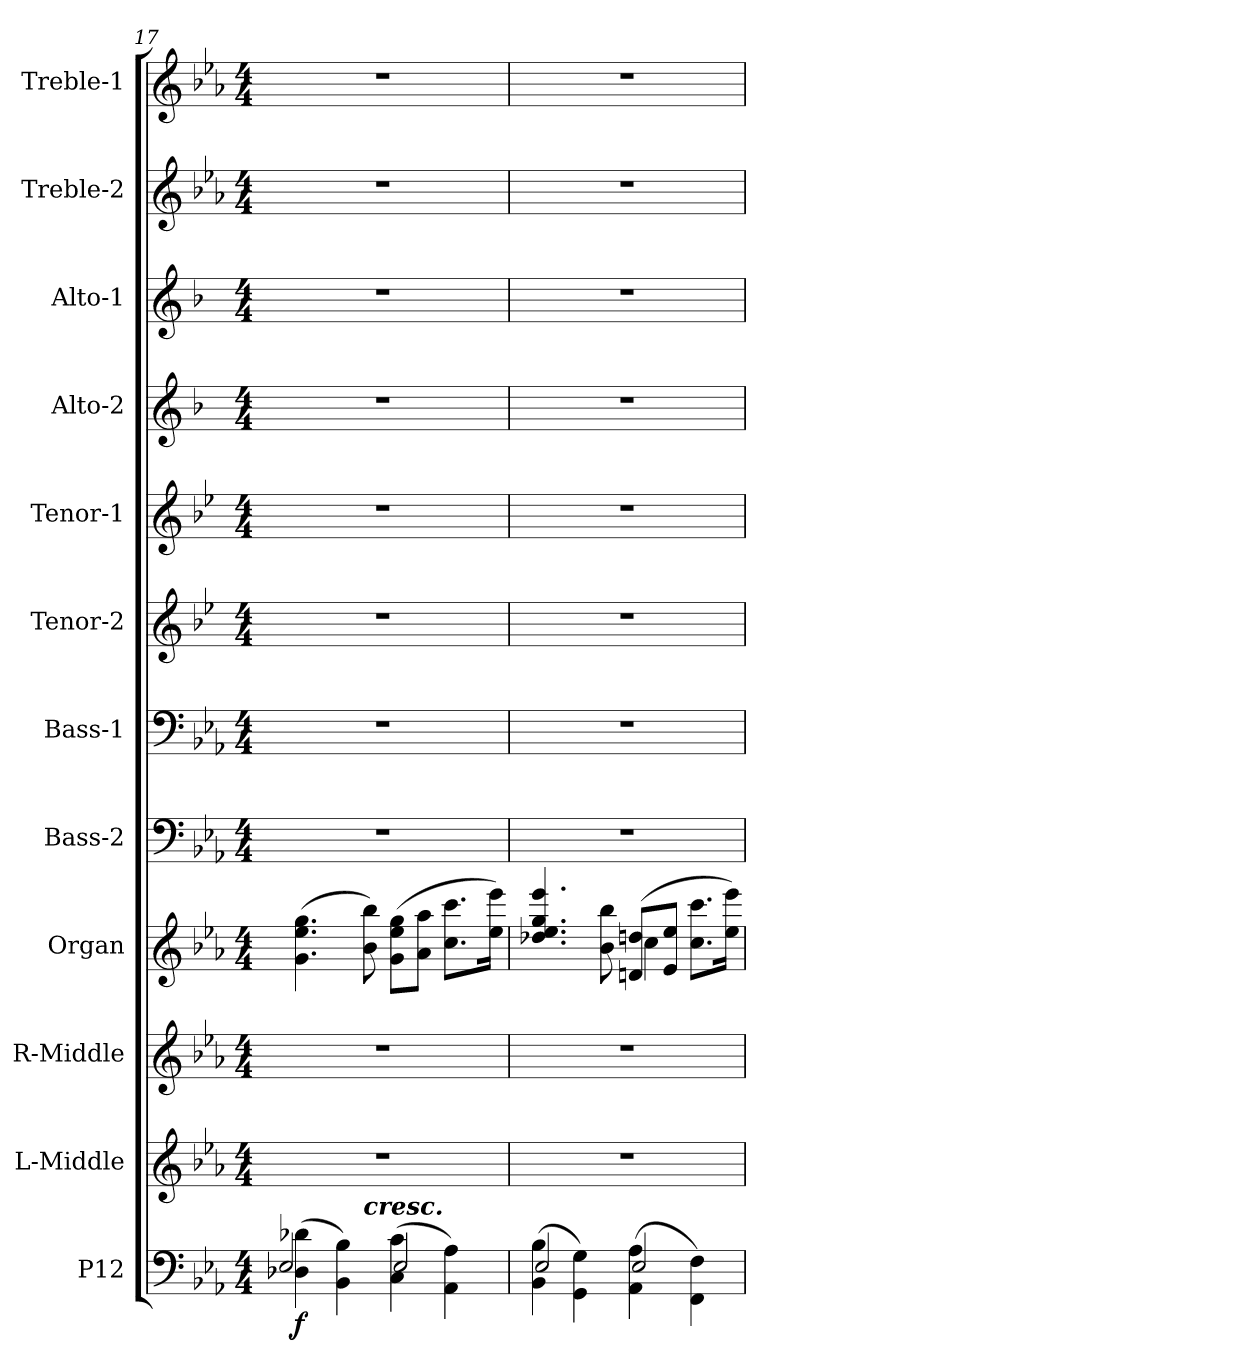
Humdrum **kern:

**kern	**dynam	**kern	**kern	**kern	**kern	**kern	**kern	**kern	**kern	**kern	**kern	**kern
*part12	*part12	*part11	*part10	*part9	*part8	*part7	*part6	*part5	*part4	*part3	*part2	*part1
*staff12	*staff12	*staff11	*staff10	*staff9	*staff8	*staff7	*staff6	*staff5	*staff4	*staff3	*staff2	*staff1
*I"P12	*	*I"L-Middle	*I"R-Middle	*I"Organ	*I"Bass-2	*I"Bass-1	*I"Tenor-2	*I"Tenor-1	*I"Alto-2	*I"Alto-1	*I"Treble-2	*I"Treble-1
*	*	*I'L-M	*	*	*I'B2:	*I'B:	*I'T2:	*I'T:	*I'A2:	*I'A:	*	*
*clefF4	*	*clefG2	*clefG2	*clefG2	*clefF4	*clefF4	*clefG2	*clefG2	*clefG2	*clefG2	*clefG2	*clefG2
*	*	*	*	*	*	*	*ITrd4c7	*ITrd4c7	*ITrd1c2	*ITrd1c2	*ITrd-7c-12	*ITrd-7c-12
*k[b-e-a-]	*	*k[b-e-a-]	*k[b-e-a-]	*k[b-e-a-]	*k[b-e-a-]	*k[b-e-a-]	*k[b-e-a-]	*k[b-e-a-]	*k[b-e-a-]	*k[b-e-a-]	*k[b-e-a-]	*k[b-e-a-]
*E-:	*	*E-:	*E-:	*E-:	*E-:	*E-:	*E-:	*E-:	*E-:	*E-:	*E-:	*E-:
*M4/4	*	*M4/4	*M4/4	*M4/4	*M4/4	*M4/4	*M4/4	*M4/4	*M4/4	*M4/4	*M4/4	*M4/4
=17	=17	=17	=17	=17	=17	=17	=17	=17	=17	=17	=17	=17
*^	*	*	*	*	*	*	*	*	*	*	*	*
*	*^	*	*	*	*	*	*	*	*	*	*	*	*
(4D-Xi\ 4d-Xi	2E-i/	4.ryy	f	1r	1r	(4.gi\ 4.ee-i 4.ggi	1r	1r	1r	1r	1r	1r	1r	1r
4BB-i\ 4B-i)	.	.	.	.	.	.	.	.	.	.	.	.	.	.
!	!	!LO:TX:a:Bi:t=cresc.	!	!	!	!	!	!	!	!	!	!	!	!
.	.	2ryy	.	.	.	8b-i\ 8bb-i)	.	.	.	.	.	.	.	.
(4Ci\ 4ci	2E-i/	.	.	.	.	(8gi\ 8ee-i 8ggiL	.	.	.	.	.	.	.	.
.	.	.	.	.	.	8a-i\ 8aa-iJ	.	.	.	.	.	.	.	.
4AA-i\ 4A-i)	.	.	.	.	.	8.cci\ 8.ccciL	.	.	.	.	.	.	.	.
.	.	8ryy	.	.	.	.	.	.	.	.	.	.	.	.
.	.	.	.	.	.	16ee-i\ 16eee-iJk)	.	.	.	.	.	.	.	.
*	*v	*v	*	*	*	*	*	*	*	*	*	*	*	*
=18	=18	=18	=18	=18	=18	=18	=18	=18	=18	=18	=18	=18	=18
*	*	*	*	*	*^	*	*	*	*	*	*	*	*
(4BB-i\ 4B-i	2E-i/	.	1r	1r	4.dd-Xi/ 4.ee-i 4.ggi 4.eee-i	2ryy	1r	1r	1r	1r	1r	1r	1r	1r
4GGi\ 4Gi)	.	.	.	.	.	.	.	.	.	.	.	.	.	.
.	.	.	.	.	8b-i\ 8bb-i	.	.	.	.	.	.	.	.	.
(4AA-i\ 4A-i	2E-i/	.	.	.	(8dni/ 8ddniL	4cci\	.	.	.	.	.	.	.	.
.	.	.	.	.	8e-i/ 8ee-iJ	.	.	.	.	.	.	.	.	.
4FFi\ 4Fi)	.	.	.	.	8.cci\ 8.ccciL	4ryy	.	.	.	.	.	.	.	.
.	.	.	.	.	16ee-i\ 16eee-iJk)	.	.	.	.	.	.	.	.	.
*v	*v	*	*	*	*v	*v	*	*	*	*	*	*	*	*
=	=	=	=	=	=	=	=	=	=	=	=	=
*-	*-	*-	*-	*-	*-	*-	*-	*-	*-	*-	*-	*-
